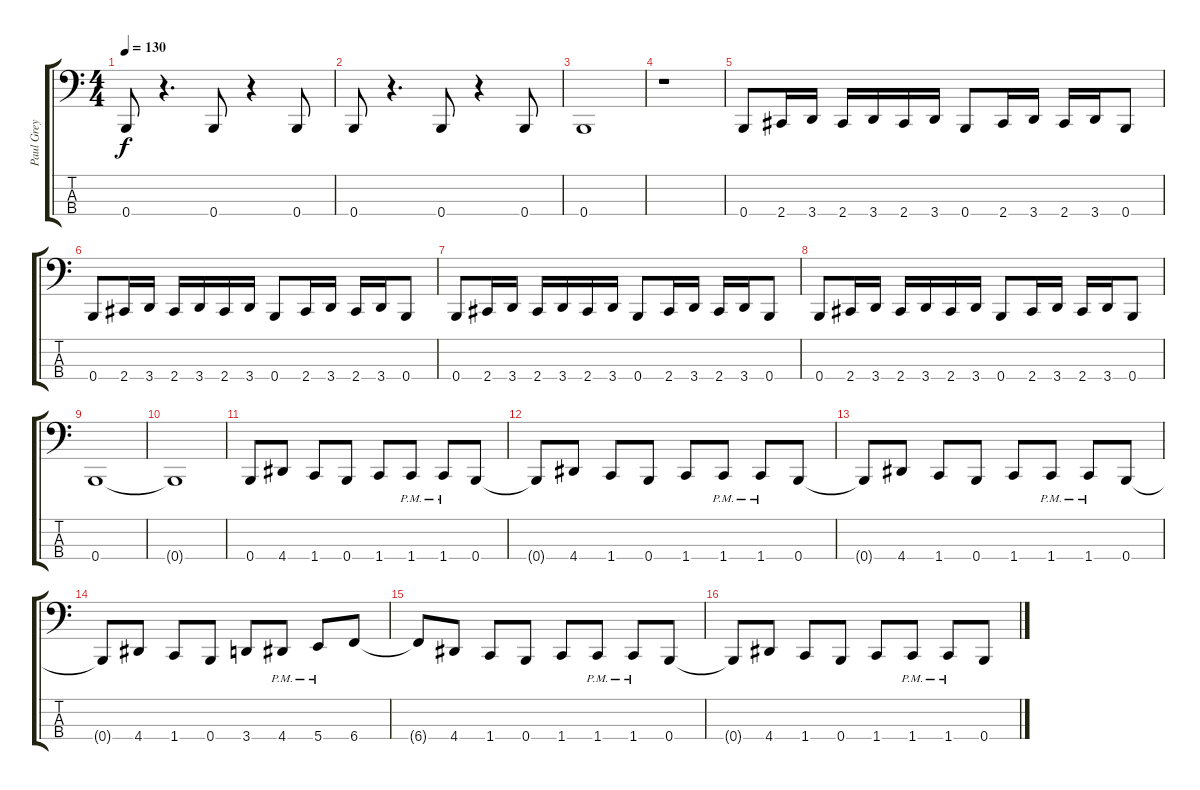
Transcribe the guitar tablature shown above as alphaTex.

\track ("Paul Grey" "Paul Grey") {instrument electricbassfinger}
\staff {score tabs}
\tuning (D2 A1 E1 B0) {hide}
\ts (4 4)
\tempo 130
\clef f4
\ks c
0.4.8{dy f instrument electricbassfinger} r.4{d} 0.4.8 r.4 0.4.8 |
0.4.8 r.4{d} 0.4.8 r.4 0.4.8 |
0.4.1 |
r.1 |
0.4.8 2.4.16 3.4.16 2.4.16 3.4.16 2.4.16 3.4.16 0.4.8 2.4.16 3.4.16 2.4.16 3.4.16 0.4.8 |
0.4.8 2.4.16 3.4.16 2.4.16 3.4.16 2.4.16 3.4.16 0.4.8 2.4.16 3.4.16 2.4.16 3.4.16 0.4.8 |
0.4.8 2.4.16 3.4.16 2.4.16 3.4.16 2.4.16 3.4.16 0.4.8 2.4.16 3.4.16 2.4.16 3.4.16 0.4.8 |
0.4.8 2.4.16 3.4.16 2.4.16 3.4.16 2.4.16 3.4.16 0.4.8 2.4.16 3.4.16 2.4.16 3.4.16 0.4.8 |
0.4.1 |
0.4{t}.1 |
0.4.8 4.4.8 1.4.8 0.4.8 1.4.8 1.4{pm}.8 1.4{pm}.8 0.4.8 |
0.4{t}.8 4.4.8 1.4.8 0.4.8 1.4.8 1.4{pm}.8 1.4{pm}.8 0.4.8 |
0.4{t}.8 4.4.8 1.4.8 0.4.8 1.4.8 1.4{pm}.8 1.4{pm}.8 0.4.8 |
0.4{t}.8 4.4.8 1.4.8 0.4.8 3.4.8 4.4{pm}.8 5.4{pm}.8 6.4.8 |
6.4{t}.8 4.4.8 1.4.8 0.4.8 1.4.8 1.4{pm}.8 1.4{pm}.8 0.4.8 |
0.4{t}.8 4.4.8 1.4.8 0.4.8 1.4.8 1.4{pm}.8 1.4{pm}.8 0.4.8
